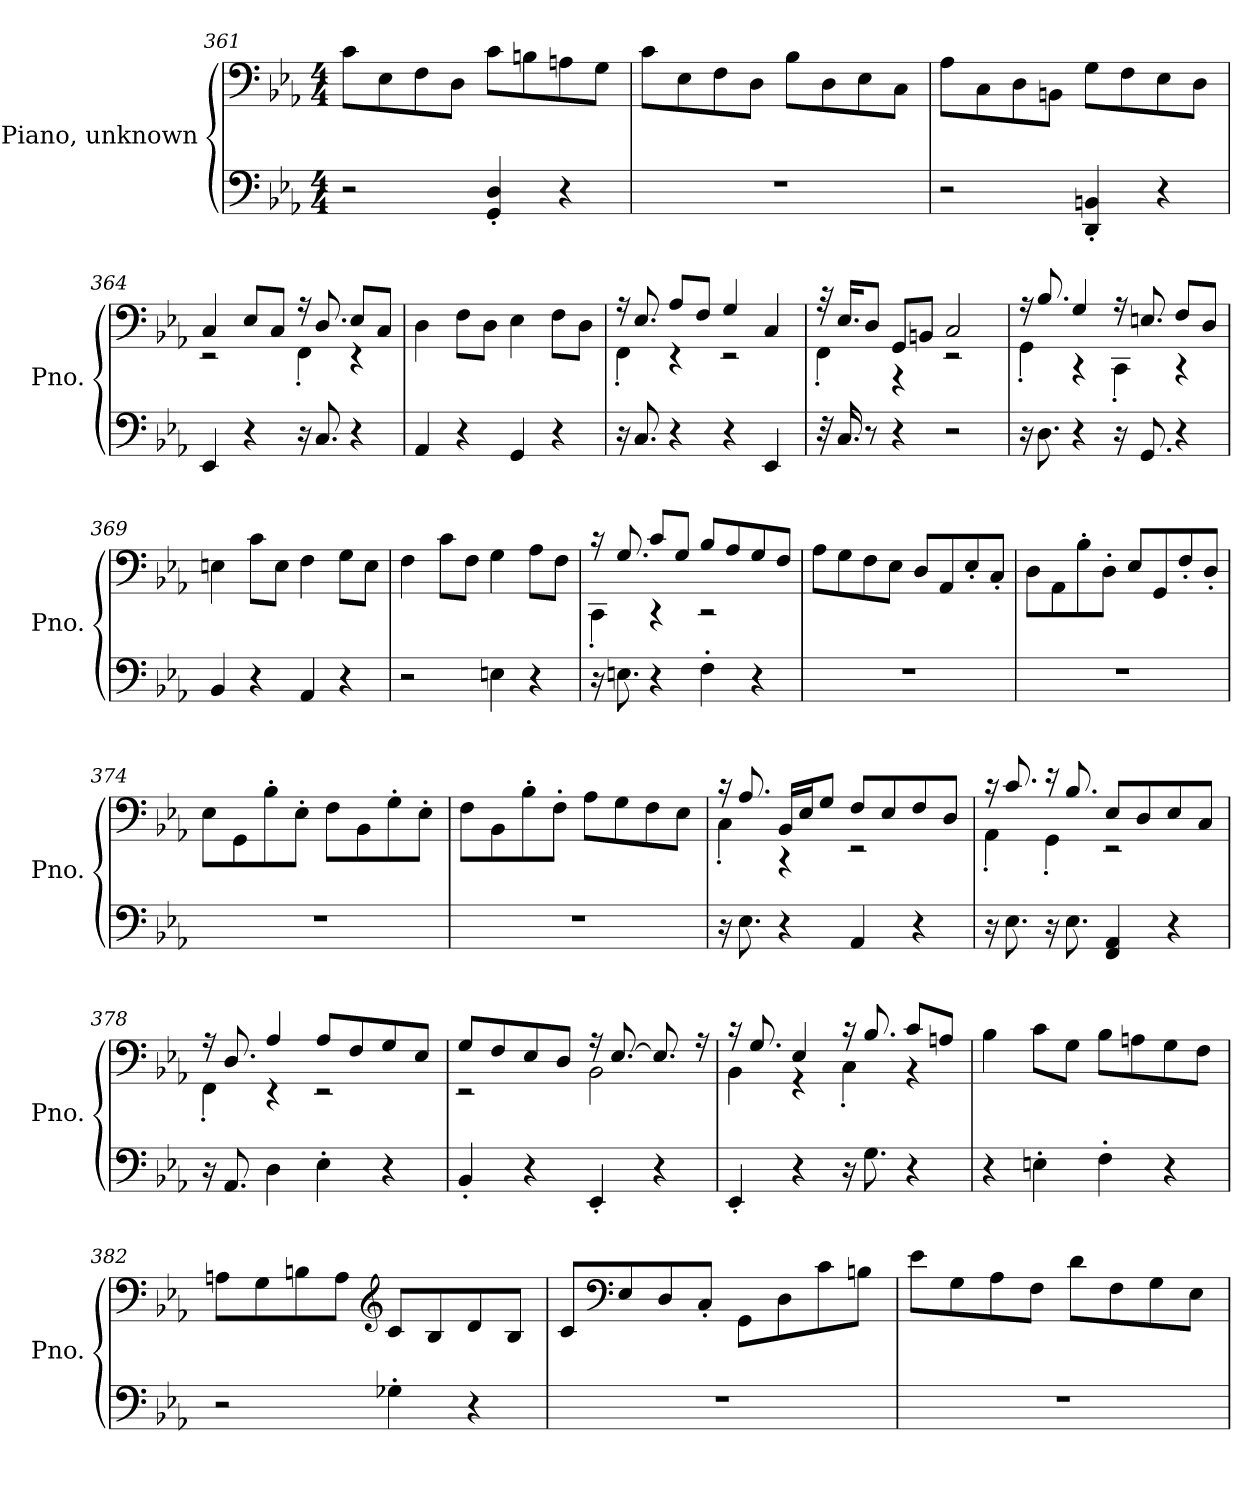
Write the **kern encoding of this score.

**kern	**kern
*part1	*part1
*staff2	*staff1
*I"Piano, unknown	*
*I'Pno.	*
!!LO:LB:g=z
*clefF4	*clefF4
*k[b-e-a-]	*k[b-e-a-]
*M4/4	*M4/4
=361	=361
2r	8c\L
.	8E-\
.	8F\
.	8D\J
4GG/' 4D/'	8c\L
.	8Bn\
4r	8An\
.	8G\J
=362	=362
1r	8c\L
.	8E-\
.	8F\
.	8D\J
.	8B-\L
.	8D\
.	8E-\
.	8C\J
=363	=363
2r	8A-\L
.	8C\
.	8D\
.	8BBn\J
4DD/' 4BBn/'	8G\L
.	8F\
4r	8E-\
.	8D\J
=364	=364
*	*^
4EE-/	4C/	2r
4r	8E-/L	.
.	8C/J	.
16r	16r	4FF'\
8.C/	8.D/	.
4r	8E-/L	4r
.	8C/J	.
*	*v	*v
=365	=365
4AA-/	4D\
4r	8F\L
.	8D\J
4GG/	4E-\
4r	8F\L
.	8D\J
!!LO:LB:g=z
=366	=366
*	*^
16r	16r	4FF'\
8.C/	8.E-/	.
4r	8A-/L	4r
.	8F/J	.
4r	4G/	2r
4EE-/	4C/	.
=367	=367	=367
32r	32r	4FF'\
16.C/	16.E-/KL	.
8r	8D/J	.
4r	8GG/L	4r
.	8BBn/J	.
2r	2C/	2r
=368	=368	=368
16r	16r	4GG'\
8.D\	8.B-/	.
4r	4G/	4r
16r	16r	4CC'\
8.GG/	8.En/	.
4r	8F/L	4r
.	8D/J	.
*	*v	*v
=369	=369
4BB-/	4En\
4r	8c\L
.	8E\J
4AA-/	4F\
4r	8G\L
.	8E\J
=370	=370
2r	4F\
.	8c\L
.	8F\J
4En\	4G\
4r	8A-\L
.	8F\J
!!LO:LB:g=z
=371	=371
*	*^
16r	16r	4CC'\
8.En\	8.G/	.
4r	8c/L	4r
.	8G/J	.
4F'\	8B-/L	2r
.	8A-/	.
4r	8G/	.
.	8F/J	.
*	*v	*v
=372	=372
1r	8A-\L
.	8G\
.	8F\
.	8E-\J
.	8D/L
.	8AA-/
.	8E-'/
.	8C'/J
=373	=373
1r	8D\L
.	8AA-\
.	8B-'\
.	8D'\J
.	8E-/L
.	8GG/
.	8F'/
.	8D'/J
=374	=374
1r	8E-\L
.	8GG\
.	8B-'\
.	8E-'\J
.	8F\L
.	8BB-\
.	8G'\
.	8E-'\J
=375	=375
1r	8F\L
.	8BB-\
.	8B-'\
.	8F'\J
.	8A-\L
.	8G\
.	8F\
.	8E-\J
!!LO:PB:g=z
=376	=376
*	*^
16r	16r	4C'\
8.E-\	8.A-/	.
4r	16BB-/LL	4r
.	16E-/J	.
.	8G/J	.
4AA-/	8F/L	2r
.	8E-/	.
4r	8F/	.
.	8D/J	.
=377	=377	=377
16r	16r	4AA-'\
8.E-\	8.c/	.
16r	16r	4GG'\
8.E-\	8.B-/	.
4FF/ 4AA-/	8E-/L	2r
.	8D/	.
4r	8E-/	.
.	8C/J	.
=378	=378	=378
16r	16r	4FF'\
8.AA-/	8.D/	.
4D\	4A-/	4r
4E-'\	8A-/L	2r
.	8F/	.
4r	8G/	.
.	8E-/J	.
=379	=379	=379
4BB-'/	8G/L	2r
.	8F/	.
4r	8E-/	.
.	8D/J	.
4EE-'/	16r	2BB-\
.	[8.E-/	.
4r	8.E-/]	.
.	16r	.
!!LO:LB:g=z	!!
=380	=380	=380
4EE-'/	16r	4BB-\
.	8.G/	.
4r	4E-/	4r
16r	16r	4C'\
8.G\	8.B-/	.
4r	8c/L	4r
.	8An/J	.
*	*v	*v
=381	=381
4r	4B-\
4En'\	8c\L
.	8G\J
4F'\	8B-\L
.	8An\
4r	8G\
.	8F\J
=382	=382
2r	8An\L
.	8G\
.	8Bn\
.	8A\J
*	*clefG2
4G-X'\	8c/L
.	8B/
4r	8d/
.	8B/J
=383	=383
1r	8c/L
*	*clefF4
.	8E-/
.	8D/
.	8C'/J
.	8GG\L
.	8D\
.	8c\
.	8Bn\J
!!LO:LB:g=z
=384	=384
1r	8e-\L
.	8G\
.	8A-\
.	8F\J
.	8d\L
.	8F\
.	8G\
.	8E-\J
=	=
*-	*-
